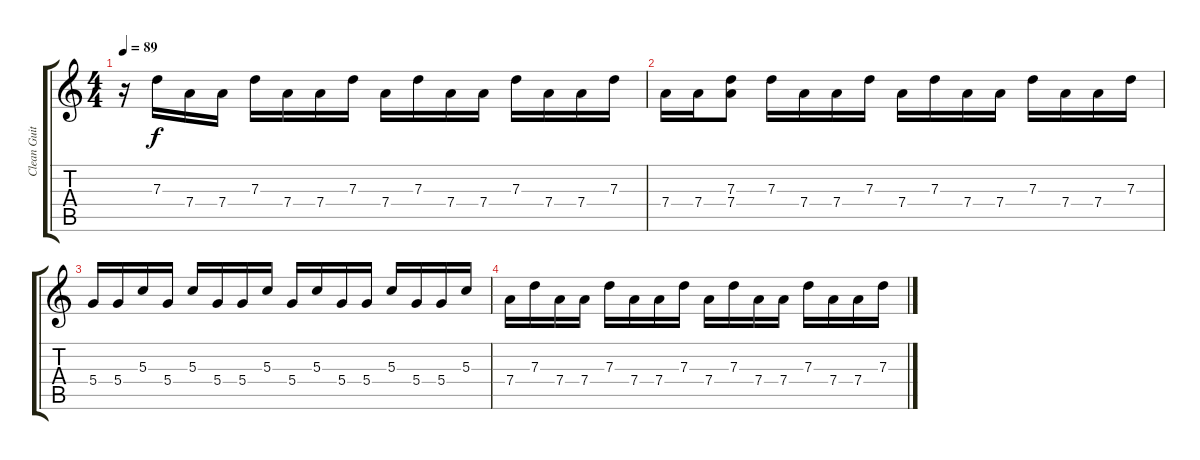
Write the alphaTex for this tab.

\track ("Clean Guitar" "Clean Guit") {instrument electricguitarclean}
\staff {score tabs}
\tuning (E4 B3 G3 D3 A2 E2) {hide}
\ts (4 4)
\tempo 89
\clef g2
\ks c
r.16{dy f} 7.3.16 7.4.16 7.4.16 7.3.16 7.4.16 7.4.16 7.3.16 7.4.16 7.3.16 7.4.16 7.4.16 7.3.16 7.4.16 7.4.16 7.3.16 |
7.4.16 7.4.16 (7.3 7.4).8 7.3.16 7.4.16 7.4.16 7.3.16 7.4.16 7.3.16 7.4.16 7.4.16 7.3.16 7.4.16 7.4.16 7.3.16 |
5.4.16 5.4.16 5.3.16 5.4.16 5.3.16 5.4.16 5.4.16 5.3.16 5.4.16 5.3.16 5.4.16 5.4.16 5.3.16 5.4.16 5.4.16 5.3.16 |
7.4.16 7.3.16 7.4.16 7.4.16 7.3.16 7.4.16 7.4.16 7.3.16 7.4.16 7.3.16 7.4.16 7.4.16 7.3.16 7.4.16 7.4.16 7.3.16
